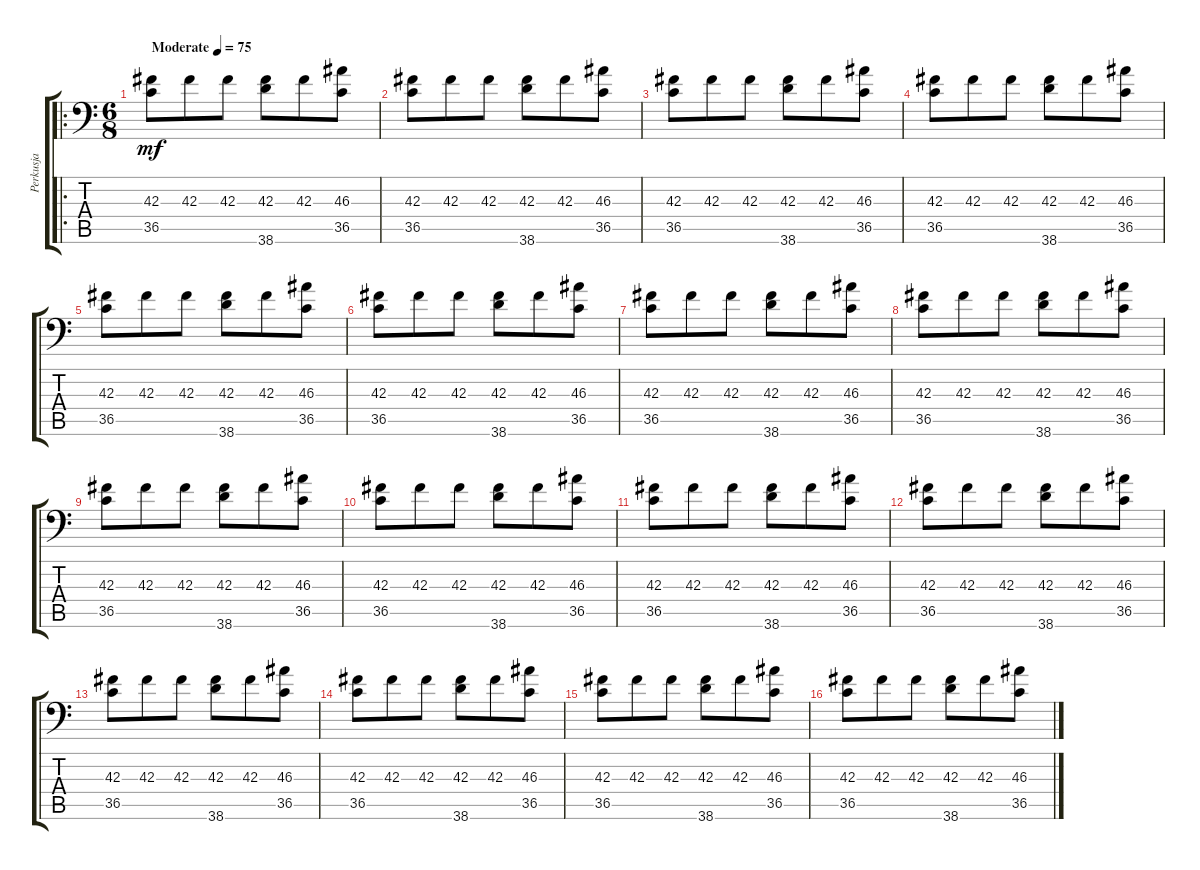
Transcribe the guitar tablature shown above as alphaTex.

\track ("Perkusja" "Perkusja") {instrument acousticgrandpiano}
\staff {score tabs}
\tuning (C-1 C-1 C-1 C-1 C-1 C-1) {hide}
\ro
\ts (6 8)
\tempo (75 "Moderate")
\clef f4
\ks c
(42.3 36.5).8{dy mf instrument acousticgrandpiano} 42.3.8 42.3.8 (42.3 38.6).8 42.3.8 (46.3 36.5).8 |
(42.3 36.5).8 42.3.8 42.3.8 (42.3 38.6).8 42.3.8 (46.3 36.5).8 |
(42.3 36.5).8 42.3.8 42.3.8 (42.3 38.6).8 42.3.8 (46.3 36.5).8 |
(42.3 36.5).8 42.3.8 42.3.8 (42.3 38.6).8 42.3.8 (46.3 36.5).8 |
(42.3 36.5).8 42.3.8 42.3.8 (42.3 38.6).8 42.3.8 (46.3 36.5).8 |
(42.3 36.5).8 42.3.8 42.3.8 (42.3 38.6).8 42.3.8 (46.3 36.5).8 |
(42.3 36.5).8 42.3.8 42.3.8 (42.3 38.6).8 42.3.8 (46.3 36.5).8 |
(42.3 36.5).8 42.3.8 42.3.8 (42.3 38.6).8 42.3.8 (46.3 36.5).8 |
(42.3 36.5).8 42.3.8 42.3.8 (42.3 38.6).8 42.3.8 (46.3 36.5).8 |
(42.3 36.5).8 42.3.8 42.3.8 (42.3 38.6).8 42.3.8 (46.3 36.5).8 |
(42.3 36.5).8 42.3.8 42.3.8 (42.3 38.6).8 42.3.8 (46.3 36.5).8 |
(42.3 36.5).8 42.3.8 42.3.8 (42.3 38.6).8 42.3.8 (46.3 36.5).8 |
(42.3 36.5).8 42.3.8 42.3.8 (42.3 38.6).8 42.3.8 (46.3 36.5).8 |
(42.3 36.5).8 42.3.8 42.3.8 (42.3 38.6).8 42.3.8 (46.3 36.5).8 |
(42.3 36.5).8 42.3.8 42.3.8 (42.3 38.6).8 42.3.8 (46.3 36.5).8 |
(42.3 36.5).8 42.3.8 42.3.8 (42.3 38.6).8 42.3.8 (46.3 36.5).8
